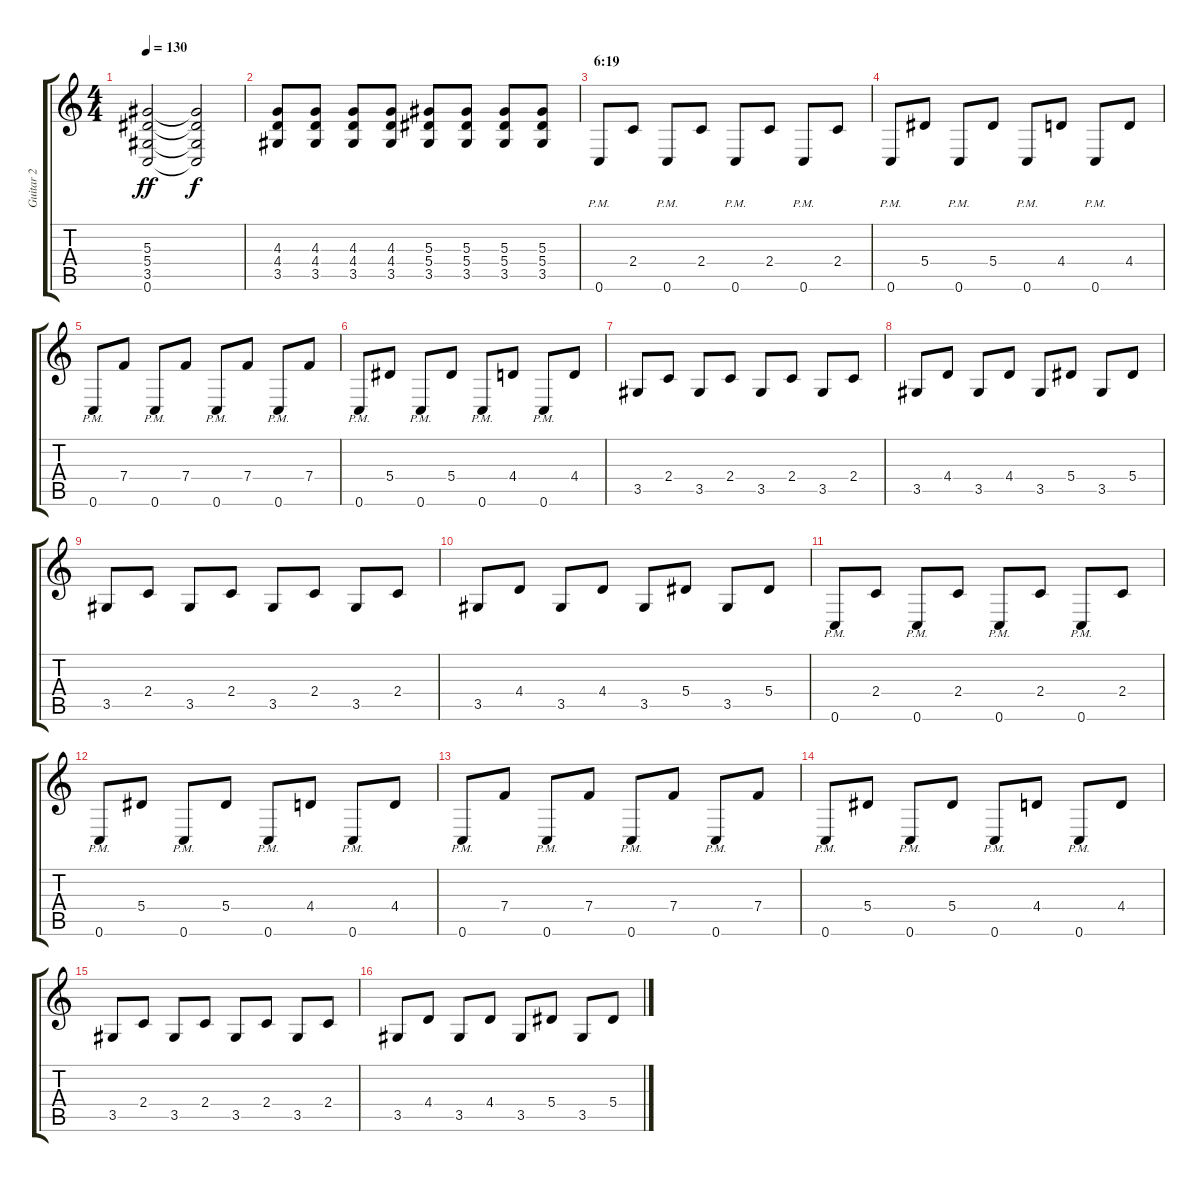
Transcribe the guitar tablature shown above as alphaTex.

\track ("Guitar 2" "Guitar 2") {instrument distortionguitar}
\staff {score tabs}
\tuning (C4 G3 Eb3 Bb2 F2 C2) {hide}
\ts (4 4)
\tempo 130
\clef g2
\ks c
(5.3 5.4 3.5 0.6).2{dy ff} (5.3{t} 5.4{t} 3.5{t} 0.6{t}).2{dy f} |
(4.3 4.4 3.5).8 (4.3 4.4 3.5).8 (4.3 4.4 3.5).8 (4.3 4.4 3.5).8 (5.3 5.4 3.5).8 (5.3 5.4 3.5).8 (5.3 5.4 3.5).8 (5.3 5.4 3.5).8 |
\section ("" "6:19")
0.6{pm}.8{instrument distortionguitar} 2.4.8 0.6{pm}.8 2.4.8 0.6{pm}.8 2.4.8 0.6{pm}.8 2.4.8 |
0.6{pm}.8 5.4.8 0.6{pm}.8 5.4.8 0.6{pm}.8 4.4.8 0.6{pm}.8 4.4.8 |
0.6{pm}.8 7.4.8 0.6{pm}.8 7.4.8 0.6{pm}.8 7.4.8 0.6{pm}.8 7.4.8 |
0.6{pm}.8 5.4.8 0.6{pm}.8 5.4.8 0.6{pm}.8 4.4.8 0.6{pm}.8 4.4.8 |
3.5.8 2.4.8 3.5.8 2.4.8 3.5.8 2.4.8 3.5.8 2.4.8 |
3.5.8 4.4.8 3.5.8 4.4.8 3.5.8 5.4.8 3.5.8 5.4.8 |
3.5.8 2.4.8 3.5.8 2.4.8 3.5.8 2.4.8 3.5.8 2.4.8 |
3.5.8 4.4.8 3.5.8 4.4.8 3.5.8 5.4.8 3.5.8 5.4.8 |
0.6{pm}.8 2.4.8 0.6{pm}.8 2.4.8 0.6{pm}.8 2.4.8 0.6{pm}.8 2.4.8 |
0.6{pm}.8 5.4.8 0.6{pm}.8 5.4.8 0.6{pm}.8 4.4.8 0.6{pm}.8 4.4.8 |
0.6{pm}.8 7.4.8 0.6{pm}.8 7.4.8 0.6{pm}.8 7.4.8 0.6{pm}.8 7.4.8 |
0.6{pm}.8 5.4.8 0.6{pm}.8 5.4.8 0.6{pm}.8 4.4.8 0.6{pm}.8 4.4.8 |
3.5.8 2.4.8 3.5.8 2.4.8 3.5.8 2.4.8 3.5.8 2.4.8 |
3.5.8 4.4.8 3.5.8 4.4.8 3.5.8 5.4.8 3.5.8 5.4.8
